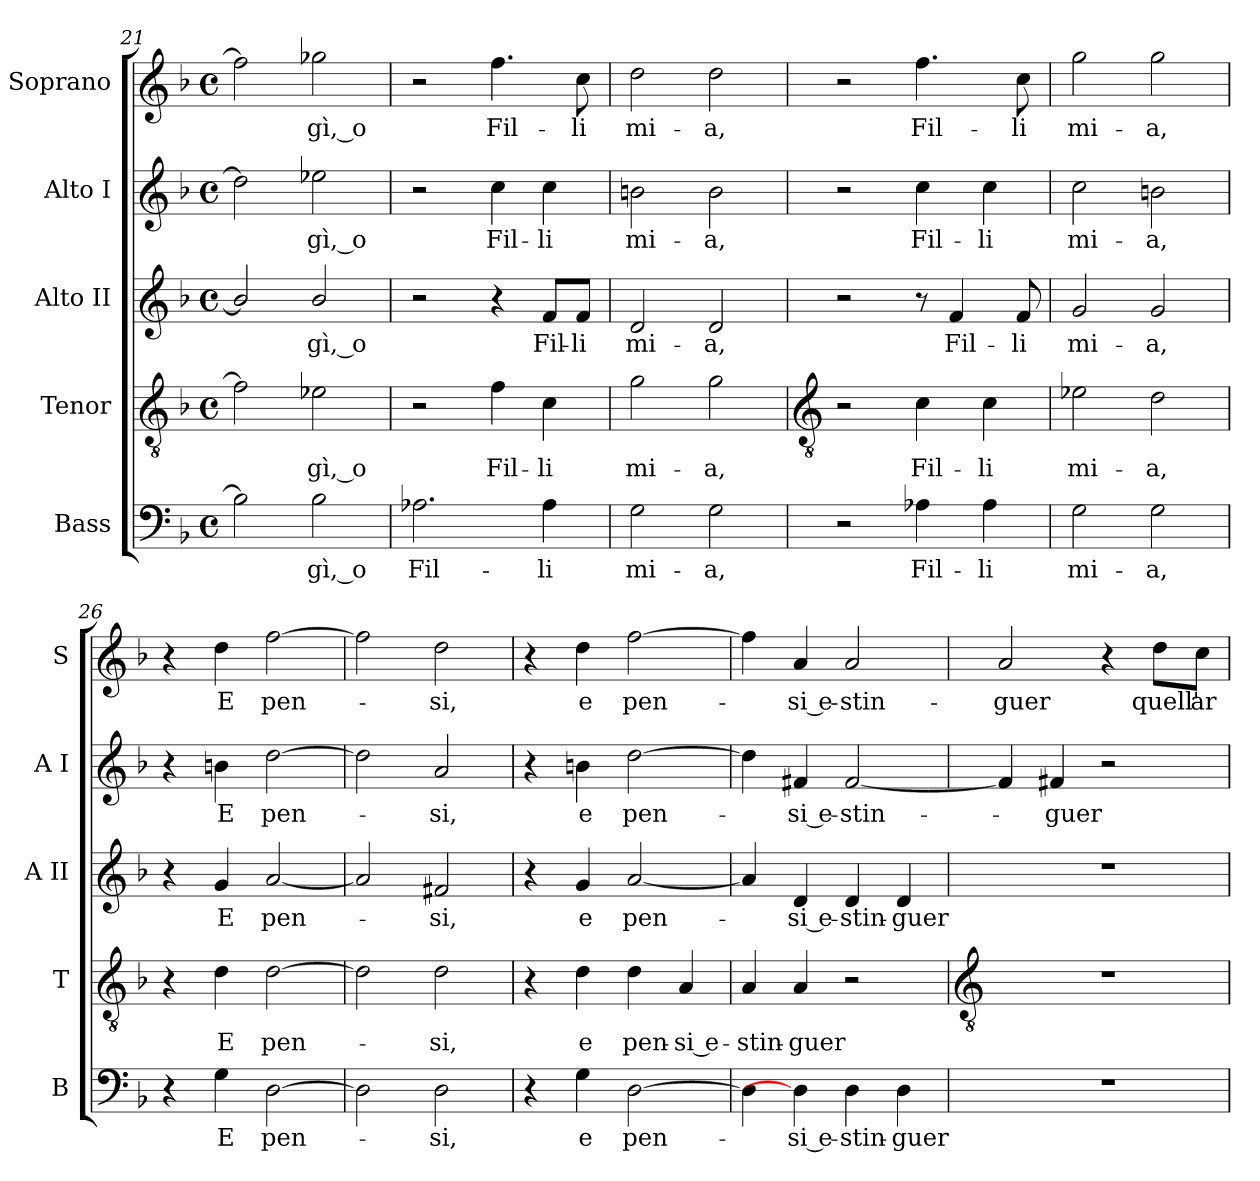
**kern	**text	**kern	**text	**kern	**text	**kern	**text	**kern	**text
*part5	*part5	*part4	*part4	*part3	*part3	*part2	*part2	*part1	*part1
*staff5	*staff5	*staff4	*staff4	*staff3	*staff3	*staff2	*staff2	*staff1	*staff1
*I"Bass	*	*I"Tenor	*	*I"Alto II	*	*I"Alto I	*	*I"Soprano	*
*I'B	*	*I'T	*	*I'A II	*	*I'A I	*	*I'S	*
*clefF4	*	*clefGv2	*	*clefG2	*	*clefG2	*	*clefG2	*
*k[b-]	*	*k[b-]	*	*k[b-]	*	*k[b-]	*	*k[b-]	*
*F:	*	*F:	*	*F:	*	*F:	*	*F:	*
*M4/4	*	*M4/4	*	*M4/4	*	*M4/4	*	*M4/4	*
*met(c)	*	*met(c)	*	*met(c)	*	*met(c)	*	*met(c)	*
=21	=21	=21	=21	=21	=21	=21	=21	=21	=21
2B-]	.	2f]	.	2b-/]	.	2dd]	.	2ff]	.
!	!LO:LY:b	!	!LO:LY:b	!	!LO:LY:b	!	!LO:LY:b	!	!LO:LY:b
2B-	gì, o	2e-X	gì, o	2b-/	gì, o	2ee-X	gì, o	2gg-X	gì, o
=22	=22	=22	=22	=22	=22	=22	=22	=22	=22
!	!LO:LY:b	!	!	!	!	!	!	!	!
2.A-X	Fil-	2r	.	2r	.	2r	.	2r	.
!	!	!	!LO:LY:b	!	!	!	!LO:LY:b	!	!LO:LY:b
.	.	4f	Fil-	4r	.	4cc	Fil-	4.ff	Fil-
!	!LO:LY:b	!	!LO:LY:b	!	!LO:LY:b	!	!LO:LY:b	!	!
4A-	-li	4c	-li	8f/L	Fil-	4cc	-li	.	.
!	!	!	!	!	!LO:LY:b	!	!	!	!LO:LY:b
.	.	.	.	8f/J	-li	.	.	8cc	-li
=23	=23	=23	=23	=23	=23	=23	=23	=23	=23
!	!LO:LY:b	!	!LO:LY:b	!	!LO:LY:b	!	!LO:LY:b	!	!LO:LY:b
2G	mi-	2g	mi-	2d	mi-	2bn	mi-	2dd	mi-
!	!LO:LY:b	!	!LO:LY:b	!	!LO:LY:b	!	!LO:LY:b	!	!LO:LY:b
2G	-a,	2g	-a,	2d	-a,	2b	-a,	2dd	-a,
!!LO:LB:g=z
=24	=24	=24	=24	=24	=24	=24	=24	=24	=24
*	*	*clefGv2	*	*	*	*	*	*	*
2r	.	2r	.	2r	.	2r	.	2r	.
!	!LO:LY:b	!	!LO:LY:b	!	!	!	!LO:LY:b	!	!LO:LY:b
4A-X	Fil-	4c	Fil-	8r	.	4cc	Fil-	4.ff	Fil-
!	!	!	!	!	!LO:LY:b	!	!	!	!
.	.	.	.	4f	Fil-	.	.	.	.
!	!LO:LY:b	!	!LO:LY:b	!	!	!	!LO:LY:b	!	!
4A-	-li	4c	-li	.	.	4cc	-li	.	.
!	!	!	!	!	!LO:LY:b	!	!	!	!LO:LY:b
.	.	.	.	8f	-li	.	.	8cc	-li
=25	=25	=25	=25	=25	=25	=25	=25	=25	=25
!	!LO:LY:b	!	!LO:LY:b	!	!LO:LY:b	!	!LO:LY:b	!	!LO:LY:b
2G	mi-	2e-X	mi-	2g	mi-	2cc	mi-	2gg	mi-
!	!LO:LY:b	!	!LO:LY:b	!	!LO:LY:b	!	!LO:LY:b	!	!LO:LY:b
2G	-a,	2d	-a,	2g	-a,	2bn	-a,	2gg	-a,
=26	=26	=26	=26	=26	=26	=26	=26	=26	=26
4r	.	4r	.	4r	.	4r	.	4r	.
!	!LO:LY:b	!	!LO:LY:b	!	!LO:LY:b	!	!LO:LY:b	!	!LO:LY:b
4G	E	4d	E	4g	E	4bn	E	4dd	E
!	!LO:LY:b	!	!LO:LY:b	!	!LO:LY:b	!	!LO:LY:b	!	!LO:LY:b
[2D	pen-	[2d	pen-	[2a	pen-	[2dd	pen-	[2ff	pen-
=27	=27	=27	=27	=27	=27	=27	=27	=27	=27
2D]	.	2d]	.	2a]	.	2dd]	.	2ff]	.
!	!LO:LY:b	!	!LO:LY:b	!	!LO:LY:b	!	!LO:LY:b	!	!LO:LY:b
2D	si,	2d	si,	2f#X	si,	2a	si,	2dd	si,
=28	=28	=28	=28	=28	=28	=28	=28	=28	=28
4r	.	4r	.	4r	.	4r	.	4r	.
!	!LO:LY:b	!	!LO:LY:b	!	!LO:LY:b	!	!LO:LY:b	!	!LO:LY:b
4G	e	4d	e	4g	e	4bn	e	4dd	e
!	!LO:LY:b	!	!LO:LY:b	!	!LO:LY:b	!	!LO:LY:b	!	!LO:LY:b
[2D	pen-	4d	pen-	[2a	pen-	[2dd	pen-	[2ff	pen-
!	!	!	!LO:LY:b	!	!	!	!	!	!
.	.	4A	-si e-	.	.	.	.	.	.
=29	=29	=29	=29	=29	=29	=29	=29	=29	=29
!	!	!	!LO:LY:b	!	!	!	!	!	!
4D]	.	4A	-stin-	4a]	.	4dd]	.	4ff]	.
!	!LO:LY:b	!	!LO:LY:b	!	!LO:LY:b	!	!LO:LY:b	!	!LO:LY:b
4D]	si e-	4A	-guer	4d	si e-	4f#X	si e-	4a	si e-
!	!LO:LY:b	!	!	!	!LO:LY:b	!	!LO:LY:b	!	!LO:LY:b
4D	-stin-	2r	.	4d	-stin-	[2f#	-stin-	2a	-stin-
!	!LO:LY:b	!	!	!	!LO:LY:b	!	!	!	!
4D	-guer	.	.	4d	-guer	.	.	.	.
!!LO:LB:g=z
=30	=30	=30	=30	=30	=30	=30	=30	=30	=30
*	*	*clefGv2	*	*	*	*	*	*	*
!	!	!	!	!	!	!	!	!	!LO:LY:b
1r	.	1r	.	1r	.	4f#]	.	2a	-guer
!	!	!	!	!	!	!	!LO:LY:b	!	!
.	.	.	.	.	.	4f#	guer	.	.
.	.	.	.	.	.	2r	.	4r	.
!	!	!	!	!	!	!	!	!	!LO:LY:b
.	.	.	.	.	.	.	.	8dd\L	quell'
!	!	!	!	!	!	!	!	!	!LO:LY:b
.	.	.	.	.	.	.	.	8cc\J	ar-
=	=	=	=	=	=	=	=	=	=
*-	*-	*-	*-	*-	*-	*-	*-	*-	*-
